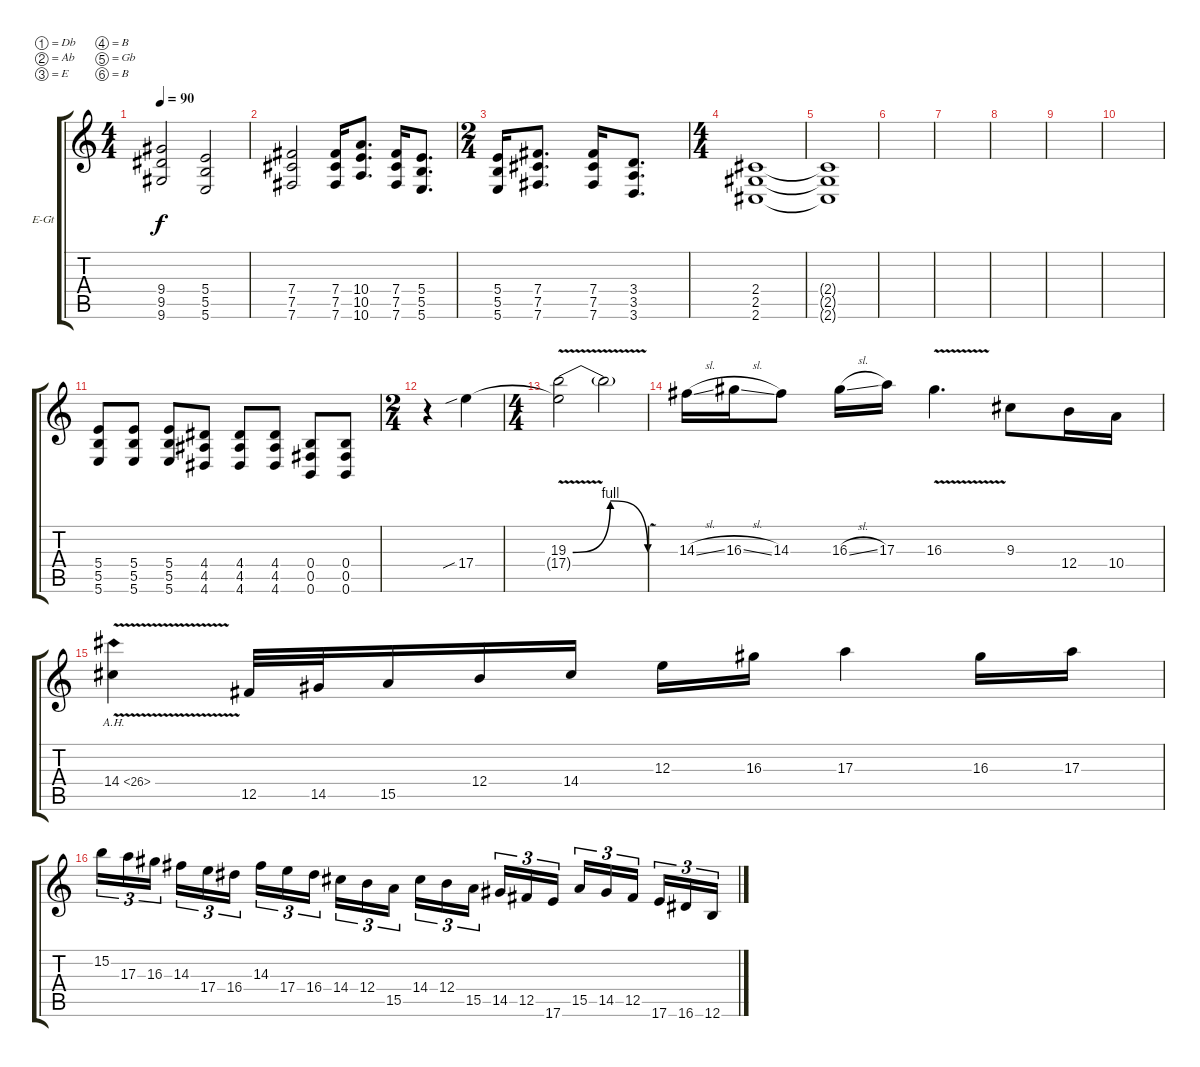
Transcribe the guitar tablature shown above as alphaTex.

\defaultSystemsLayout 4
\bracketExtendMode groupsimilarinstruments
\firstSystemTrackNameOrientation horizontal
\otherSystemsTrackNameOrientation horizontal
\track ("Electric Guitar" "E-Gt") {instrument distortionguitar}
\staff {score tabs}
\tuning (Db4 Ab3 E3 B2 Gb2 B1)
\ts (4 4)
\tempo 90
\clef g2
\scale
0.333333
\ks c
(9.6 9.4 9.5).2{dy f} (5.5 5.4 5.6).2 |
\scale
0.333333 (7.6 7.5 7.4).2 (7.4 7.5 7.6).16 (10.6 10.5 10.4).8{d} (7.4 7.5 7.6).16 (5.6 5.5 5.4).8{d} |
\ts (2 4)
\scale
0.333333 (5.4 5.5 5.6).16 (7.6 7.5 7.4).8{d} (7.4 7.5 7.6).16 (3.6 3.5 3.4).8{d} |
\ts (4 4)
\scale
0.333333 (2.4 2.5 2.6).1 |
\scale
0.333333 (2.4{t} 2.5{t} 2.6{t}).1 |
\scale
0.333333 |
\scale
0.333333 |
\scale
0.333333 |
\scale
0.333333 |
\scale
0.257261 |
\scale
0.257261 (5.6 5.5 5.4).8 (5.6 5.5 5.4).8 (5.6 5.5 5.4).8 (4.6 4.5 4.4).8 (4.6 4.5 4.4).8 (4.6 4.5 4.4).8 (0.6 0.4 0.5).8 (0.6 0.5 0.4).8 |
\ts (2 4)
\scale
0.485477 r.4 17.4{sib}.4 |
\ts (4 4)
\scale
0.262729 (19.3{be (bendrelease 15 0 22.2 4 24.599999999999998 4 27.599999999999998 0) v} 17.4{t}).2 19.3{v t}.2 |
\scale
0.351591 14.3{sl}.16 16.3{sl}.16 14.3.8 16.3{sl}.16 17.3.16 16.3{v}.4{d} 9.3.8 12.4.16 10.4.16 |
\scale
0.385181 14.4{ah 12 v}.4 12.5.32 14.5.32 15.5.16 12.4.16 14.4.16 12.3.16 16.3.16 17.3.4 16.3.16 17.3.16 |
\scale
0.333333 15.2.16{tu (3 2)} 17.3.16{tu (3 2)} 16.3.16{tu (3 2)} 14.3.16{tu (3 2)} 17.4.16{tu (3 2)} 16.4.16{tu (3 2)} 14.3.16{tu (3 2)} 17.4.16{tu (3 2)} 16.4.16{tu (3 2)} 14.4.16{tu (3 2)} 12.4.16{tu (3 2)} 15.5.16{tu (3 2)} 14.4.16{tu (3 2)} 12.4.16{tu (3 2)} 15.5.16{tu (3 2)} 14.5.16{tu (3 2)} 12.5.16{tu (3 2)} 17.6.16{tu (3 2)} 15.5.16{tu (3 2)} 14.5.16{tu (3 2)} 12.5.16{tu (3 2)} 17.6.16{tu (3 2)} 16.6.16{tu (3 2)} 12.6.16{tu (3 2)}
